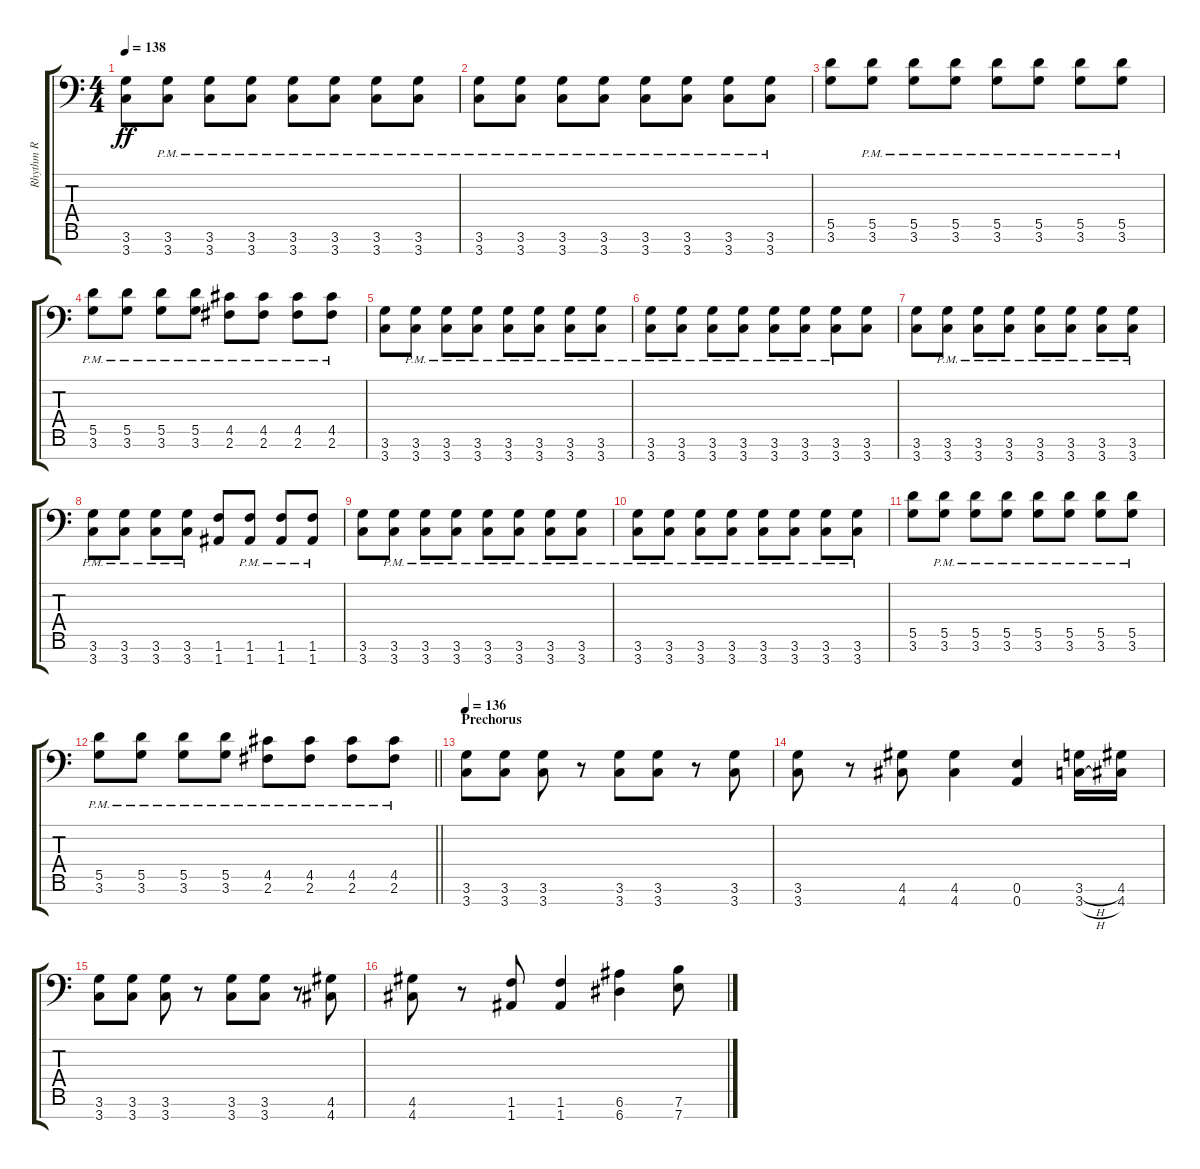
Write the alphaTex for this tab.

\track ("Rhythm R" "Rhythm R") {instrument overdrivenguitar}
\staff {score tabs}
\tuning (E4 B3 G3 D3 A2 E2 A1) {hide}
\ts (4 4)
\tempo 138
\clef f4
\ks c
(3.6 3.7).8{dy ff} (3.6{pm} 3.7{pm}).8 (3.6{pm} 3.7{pm}).8 (3.6{pm} 3.7{pm}).8 (3.6{pm} 3.7{pm}).8 (3.6{pm} 3.7{pm}).8 (3.6{pm} 3.7{pm}).8 (3.6{pm} 3.7{pm}).8 |
(3.6{pm} 3.7{pm}).8 (3.6{pm} 3.7{pm}).8 (3.6{pm} 3.7{pm}).8 (3.6{pm} 3.7{pm}).8 (3.6{pm} 3.7{pm}).8 (3.6{pm} 3.7{pm}).8 (3.6{pm} 3.7{pm}).8 (3.6{pm} 3.7{pm}).8 |
(5.5 3.6).8 (5.5{pm} 3.6{pm}).8 (5.5{pm} 3.6{pm}).8 (5.5{pm} 3.6{pm}).8 (5.5{pm} 3.6{pm}).8 (5.5{pm} 3.6{pm}).8 (5.5{pm} 3.6{pm}).8 (5.5{pm} 3.6{pm}).8 |
(5.5{pm} 3.6{pm}).8 (5.5{pm} 3.6{pm}).8 (5.5{pm} 3.6{pm}).8 (5.5{pm} 3.6{pm}).8 (4.5{pm} 2.6{pm}).8 (4.5{pm} 2.6{pm}).8 (4.5{pm} 2.6{pm}).8 (4.5{pm} 2.6{pm}).8 |
(3.6 3.7).8 (3.6{pm} 3.7{pm}).8 (3.6{pm} 3.7{pm}).8 (3.6{pm} 3.7{pm}).8 (3.6{pm} 3.7{pm}).8 (3.6{pm} 3.7{pm}).8 (3.6{pm} 3.7{pm}).8 (3.6{pm} 3.7{pm}).8 |
(3.6{pm} 3.7{pm}).8 (3.6{pm} 3.7{pm}).8 (3.6{pm} 3.7{pm}).8 (3.6{pm} 3.7{pm}).8 (3.6{pm} 3.7{pm}).8 (3.6{pm} 3.7{pm}).8 (3.6{pm} 3.7{pm}).8 (3.6 3.7).8 |
(3.6 3.7).8 (3.6{pm} 3.7{pm}).8 (3.6{pm} 3.7{pm}).8 (3.6{pm} 3.7{pm}).8 (3.6{pm} 3.7{pm}).8 (3.6{pm} 3.7{pm}).8 (3.6{pm} 3.7{pm}).8 (3.6{pm} 3.7{pm}).8 |
(3.6{pm} 3.7{pm}).8 (3.6{pm} 3.7{pm}).8 (3.6{pm} 3.7{pm}).8 (3.6{pm} 3.7{pm}).8 (1.6 1.7).8 (1.6{pm} 1.7{pm}).8 (1.6{pm} 1.7{pm}).8 (1.6{pm} 1.7{pm}).8 |
(3.6 3.7).8 (3.6{pm} 3.7{pm}).8 (3.6{pm} 3.7{pm}).8 (3.6{pm} 3.7{pm}).8 (3.6{pm} 3.7{pm}).8 (3.6{pm} 3.7{pm}).8 (3.6{pm} 3.7{pm}).8 (3.6{pm} 3.7{pm}).8 |
(3.6{pm} 3.7{pm}).8 (3.6{pm} 3.7{pm}).8 (3.6{pm} 3.7{pm}).8 (3.6{pm} 3.7{pm}).8 (3.6{pm} 3.7{pm}).8 (3.6{pm} 3.7{pm}).8 (3.6{pm} 3.7{pm}).8 (3.6{pm} 3.7{pm}).8 |
(5.5 3.6).8 (5.5{pm} 3.6{pm}).8 (5.5{pm} 3.6{pm}).8 (5.5{pm} 3.6{pm}).8 (5.5{pm} 3.6{pm}).8 (5.5{pm} 3.6{pm}).8 (5.5{pm} 3.6{pm}).8 (5.5{pm} 3.6{pm}).8 |
\barLineRight lightlight
(5.5{pm} 3.6{pm}).8 (5.5{pm} 3.6{pm}).8 (5.5{pm} 3.6{pm}).8 (5.5{pm} 3.6{pm}).8 (4.5{pm} 2.6{pm}).8 (4.5{pm} 2.6{pm}).8 (4.5{pm} 2.6{pm}).8 (4.5{pm} 2.6{pm}).8 |
\section ("" "Prechorus")
\tempo 136
(3.6 3.7).8 (3.6 3.7).8 (3.6 3.7).8 r.8 (3.6 3.7).8 (3.6 3.7).8 r.8 (3.6 3.7).8 |
(3.6 3.7).8 r.8 (4.6 4.7).8 (4.6 4.7).4 (0.6 0.7).4 (3.6{h} 3.7{h}).16 (4.6 4.7).16 |
(3.6 3.7).8 (3.6 3.7).8 (3.6 3.7).8 r.8 (3.6 3.7).8 (3.6 3.7).8 r.8 (4.6 4.7).8 |
(4.6 4.7).8 r.8 (1.6 1.7).8 (1.6 1.7).4 (6.6 6.7).4 (7.6 7.7).8
